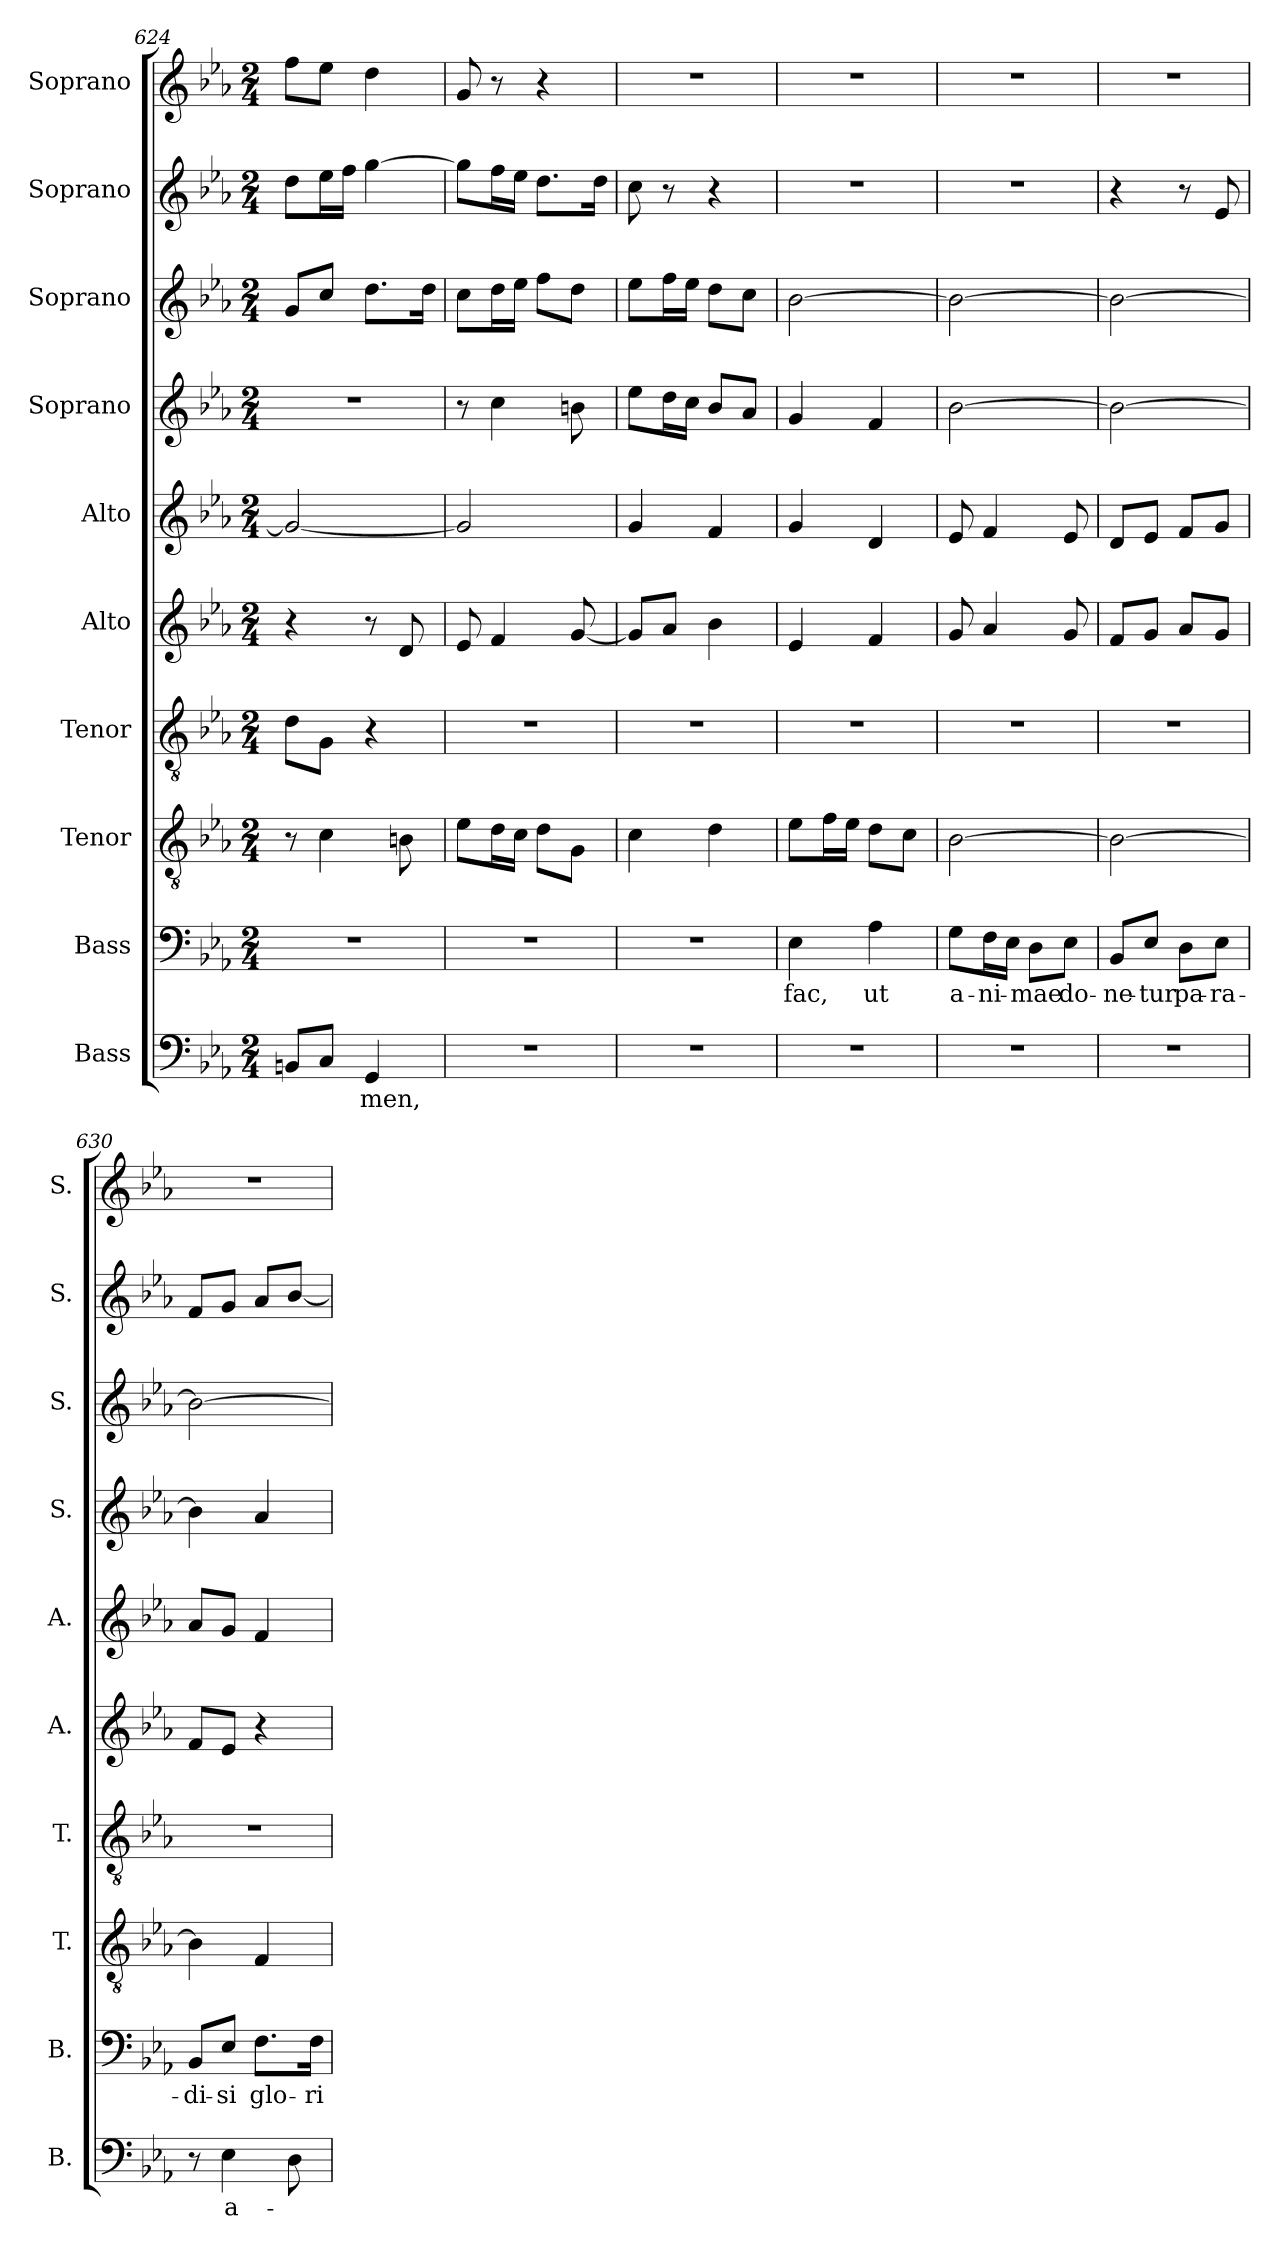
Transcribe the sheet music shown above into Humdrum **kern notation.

**kern	**text	**kern	**text	**kern	**kern	**kern	**kern	**kern	**kern	**kern	**kern
*part10	*part10	*part9	*part9	*part8	*part7	*part6	*part5	*part4	*part3	*part2	*part1
*staff10	*staff10	*staff9	*staff9	*staff8	*staff7	*staff6	*staff5	*staff4	*staff3	*staff2	*staff1
*I"Bass	*	*I"Bass	*	*I"Tenor	*I"Tenor	*I"Alto	*I"Alto	*I"Soprano	*I"Soprano	*I"Soprano	*I"Soprano
*I'B.	*	*I'B.	*	*I'T.	*I'T.	*I'A.	*I'A.	*I'S.	*I'S.	*I'S.	*I'S.
*clefF4	*	*clefF4	*	*clefGv2	*clefGv2	*clefG2	*clefG2	*clefG2	*clefG2	*clefG2	*clefG2
*k[b-e-a-]	*	*k[b-e-a-]	*	*k[b-e-a-]	*k[b-e-a-]	*k[b-e-a-]	*k[b-e-a-]	*k[b-e-a-]	*k[b-e-a-]	*k[b-e-a-]	*k[b-e-a-]
*M2/4	*	*M2/4	*	*M2/4	*M2/4	*M2/4	*M2/4	*M2/4	*M2/4	*M2/4	*M2/4
=624	=624	=624	=624	=624	=624	=624	=624	=624	=624	=624	=624
8BBn/L	.	2r	.	8r	8d\L	4r	2g/_	2r	8g/L	8dd\L	8ff\L
8C/J	.	.	.	4c\	8G\J	.	.	.	8cc/J	16ee-\L	8ee-\J
.	.	.	.	.	.	.	.	.	.	16ff\JJ	.
4GG/	-men,	.	.	.	4r	8r	.	.	8.dd\L	[4gg\	4dd\
.	.	.	.	8Bn\	.	8d/	.	.	.	.	.
.	.	.	.	.	.	.	.	.	16dd\Jk	.	.
=625	=625	=625	=625	=625	=625	=625	=625	=625	=625	=625	=625
2r	.	2r	.	8e-\L	2r	8e-/	2g/]	8r	8cc\L	8gg\L]	8g/
.	.	.	.	16d\L	.	4f/	.	4cc\	16dd\L	16ff\L	8r
.	.	.	.	16c\JJ	.	.	.	.	16ee-\JJ	16ee-\JJ	.
.	.	.	.	8d\L	.	.	.	.	8ff\L	8.dd\L	4r
.	.	.	.	8G\J	.	[8g/	.	8bn\	8dd\J	.	.
.	.	.	.	.	.	.	.	.	.	16dd\Jk	.
!!LO:PB:g=z
=626	=626	=626	=626	=626	=626	=626	=626	=626	=626	=626	=626
2r	.	2r	.	4c\	2r	8g/L]	4g/	8ee-\L	8ee-\L	8cc\	2r
.	.	.	.	.	.	8a-/J	.	16dd\L	16ff\L	8r	.
.	.	.	.	.	.	.	.	16cc\JJ	16ee-\JJ	.	.
.	.	.	.	4d\	.	4b-\	4f/	8b-/L	8dd\L	4r	.
.	.	.	.	.	.	.	.	8a-/J	8cc\J	.	.
=627	=627	=627	=627	=627	=627	=627	=627	=627	=627	=627	=627
2r	.	4E-\	fac,	8e-\L	2r	4e-/	4g/	4g/	[2b-\	2r	2r
.	.	.	.	16f\L	.	.	.	.	.	.	.
.	.	.	.	16e-\JJ	.	.	.	.	.	.	.
.	.	4A-\	ut	8d\L	.	4f/	4d/	4f/	.	.	.
.	.	.	.	8c\J	.	.	.	.	.	.	.
=628	=628	=628	=628	=628	=628	=628	=628	=628	=628	=628	=628
2r	.	8G\L	a-	[2B-\	2r	8g/	8e-/	[2b-\	2b-\_	2r	2r
.	.	16F\L	-ni-	.	.	4a-/	4f/	.	.	.	.
.	.	16E-\JJ	.	.	.	.	.	.	.	.	.
.	.	8D\L	-mae	.	.	.	.	.	.	.	.
.	.	8E-\J	do-	.	.	8g/	8e-/	.	.	.	.
=629	=629	=629	=629	=629	=629	=629	=629	=629	=629	=629	=629
2r	.	8BB-/L	-ne-	2B-\_	2r	8f/L	8d/L	2b-\_	2b-\_	4r	2r
.	.	8E-/J	-tur	.	.	8g/J	8e-/J	.	.	.	.
.	.	8D\L	pa-	.	.	8a-/L	8f/L	.	.	8r	.
.	.	8E-\J	-ra-	.	.	8g/J	8g/J	.	.	8e-/	.
=630	=630	=630	=630	=630	=630	=630	=630	=630	=630	=630	=630
8r	.	8BB-/L	-di-	4B-\]	2r	8f/L	8a-/L	4b-\]	2b-\_	8f/L	2r
4E-\	a-	8E-/J	-si	.	.	8e-/J	8g/J	.	.	8g/J	.
.	.	8.F\L	glo-	4F/	.	4r	4f/	4a-/	.	8a-/L	.
8D\	.	.	.	.	.	.	.	.	.	[8b-/J	.
.	.	16F\Jk	-ri-	.	.	.	.	.	.	.	.
=	=	=	=	=	=	=	=	=	=	=	=
*-	*-	*-	*-	*-	*-	*-	*-	*-	*-	*-	*-
